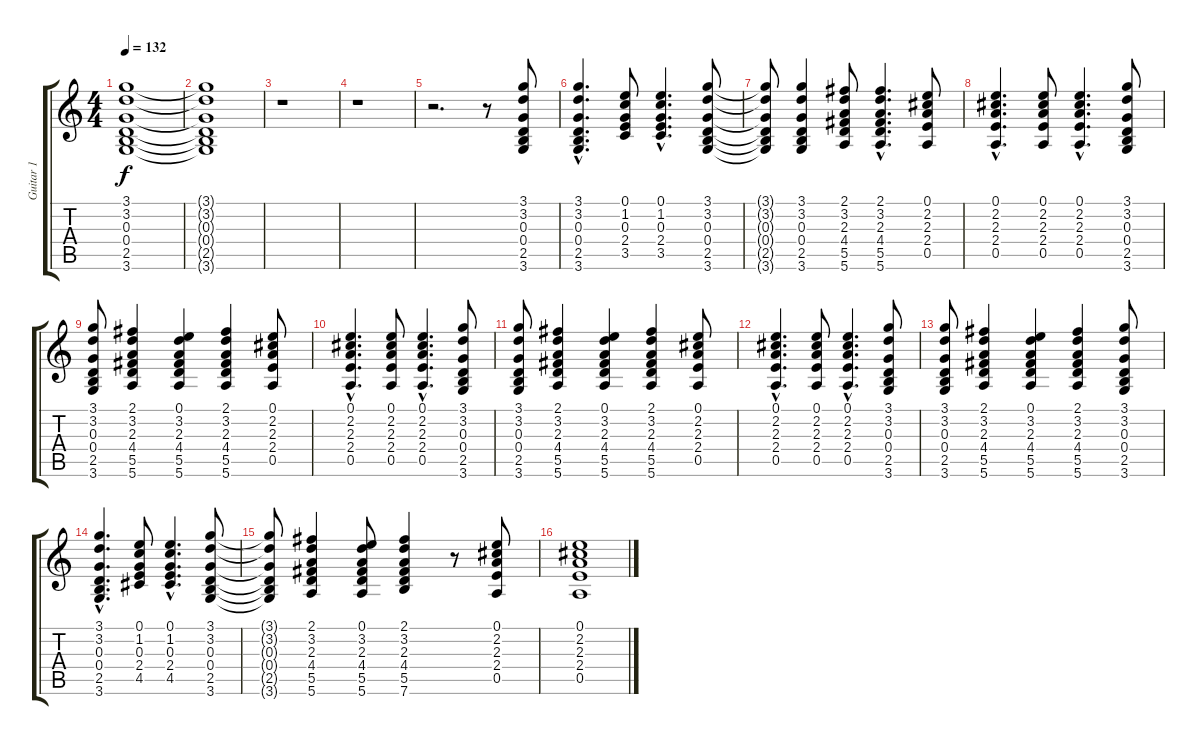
\track ("Guitar 1" "Guitar 1") {instrument electricguitarjazz}
\staff {score tabs}
\tuning (E4 B3 G3 D3 A2 E2) {hide}
\ts (4 4)
\tempo 132
\clef g2
\ks c
(3.1{t} 3.2{t} 0.3{t} 0.4{t} 2.5{t} 3.6{t}).1{dy f} |
(3.1{t} 3.2{t} 0.3{t} 0.4{t} 2.5{t} 3.6{t}).1 |
r.1 |
r.1 |
r.2{d} r.8 (3.1 3.2 0.3 0.4 2.5 3.6).8 |
(3.1{hac} 3.2{hac} 0.3{hac} 0.4{hac} 2.5{hac} 3.6{hac}).4{d} (0.1 1.2 0.3 2.4 3.5).8 (0.1{hac} 1.2{hac} 0.3{hac} 2.4{hac} 3.5{hac}).4{d} (3.1 3.2 0.3 0.4 2.5 3.6).8 |
(3.1{t} 3.2{t} 0.3{t} 0.4{t} 2.5{t} 3.6{t}).8 (3.1 3.2 0.3 0.4 2.5 3.6).4 (2.1 3.2 2.3 4.4 5.5 5.6).8 (2.1{hac} 3.2{hac} 2.3{hac} 4.4{hac} 5.5{hac} 5.6{hac}).4{d} (0.1 2.2 2.3 2.4 0.5).8 |
(0.1{hac} 2.2{hac} 2.3{hac} 2.4{hac} 0.5{hac}).4{d} (0.1 2.2 2.3 2.4 0.5).8 (0.1{hac} 2.2{hac} 2.3{hac} 2.4{hac} 0.5{hac}).4{d} (3.1 3.2 0.3 0.4 2.5 3.6).8 |
(3.1 3.2 0.3 0.4 2.5 3.6).8 (2.1 3.2 2.3 4.4 5.5 5.6).4 (0.1 3.2 2.3 4.4 5.5 5.6).4 (2.1 3.2 2.3 4.4 5.5 5.6).4 (0.1 2.2 2.3 2.4 0.5).8 |
(0.1{hac} 2.2{hac} 2.3{hac} 2.4{hac} 0.5{hac}).4{d} (0.1 2.2 2.3 2.4 0.5).8 (0.1{hac} 2.2{hac} 2.3{hac} 2.4{hac} 0.5{hac}).4{d} (3.1 3.2 0.3 0.4 2.5 3.6).8 |
(3.1 3.2 0.3 0.4 2.5 3.6).8 (2.1 3.2 2.3 4.4 5.5 5.6).4 (0.1 3.2 2.3 4.4 5.5 5.6).4 (2.1 3.2 2.3 4.4 5.5 5.6).4 (0.1 2.2 2.3 2.4 0.5).8 |
(0.1{hac} 2.2{hac} 2.3{hac} 2.4{hac} 0.5{hac}).4{d} (0.1 2.2 2.3 2.4 0.5).8 (0.1{hac} 2.2{hac} 2.3{hac} 2.4{hac} 0.5{hac}).4{d} (3.1 3.2 0.3 0.4 2.5 3.6).8 |
(3.1 3.2 0.3 0.4 2.5 3.6).8 (2.1 3.2 2.3 4.4 5.5 5.6).4 (0.1 3.2 2.3 4.4 5.5 5.6).4 (2.1 3.2 2.3 4.4 5.5 5.6).4 (3.1 3.2 0.3 0.4 2.5 3.6).8 |
(3.1{hac} 3.2{hac} 0.3{hac} 0.4{hac} 2.5{hac} 3.6{hac}).4{d} (0.1 1.2 0.3 2.4 4.5).8 (0.1{hac} 1.2{hac} 0.3{hac} 2.4{hac} 4.5{hac}).4{d} (3.1 3.2 0.3 0.4 2.5 3.6).8 |
(3.1{t} 3.2{t} 0.3{t} 0.4{t} 2.5{t} 3.6{t}).8 (2.1 3.2 2.3 4.4 5.5 5.6).4 (0.1 3.2 2.3 4.4 5.5 5.6).8 (2.1 3.2 2.3 4.4 5.5 7.6).4 r.8 (0.1 2.2 2.3 2.4 0.5).8 |
(0.1 2.2 2.3 2.4 0.5).1
